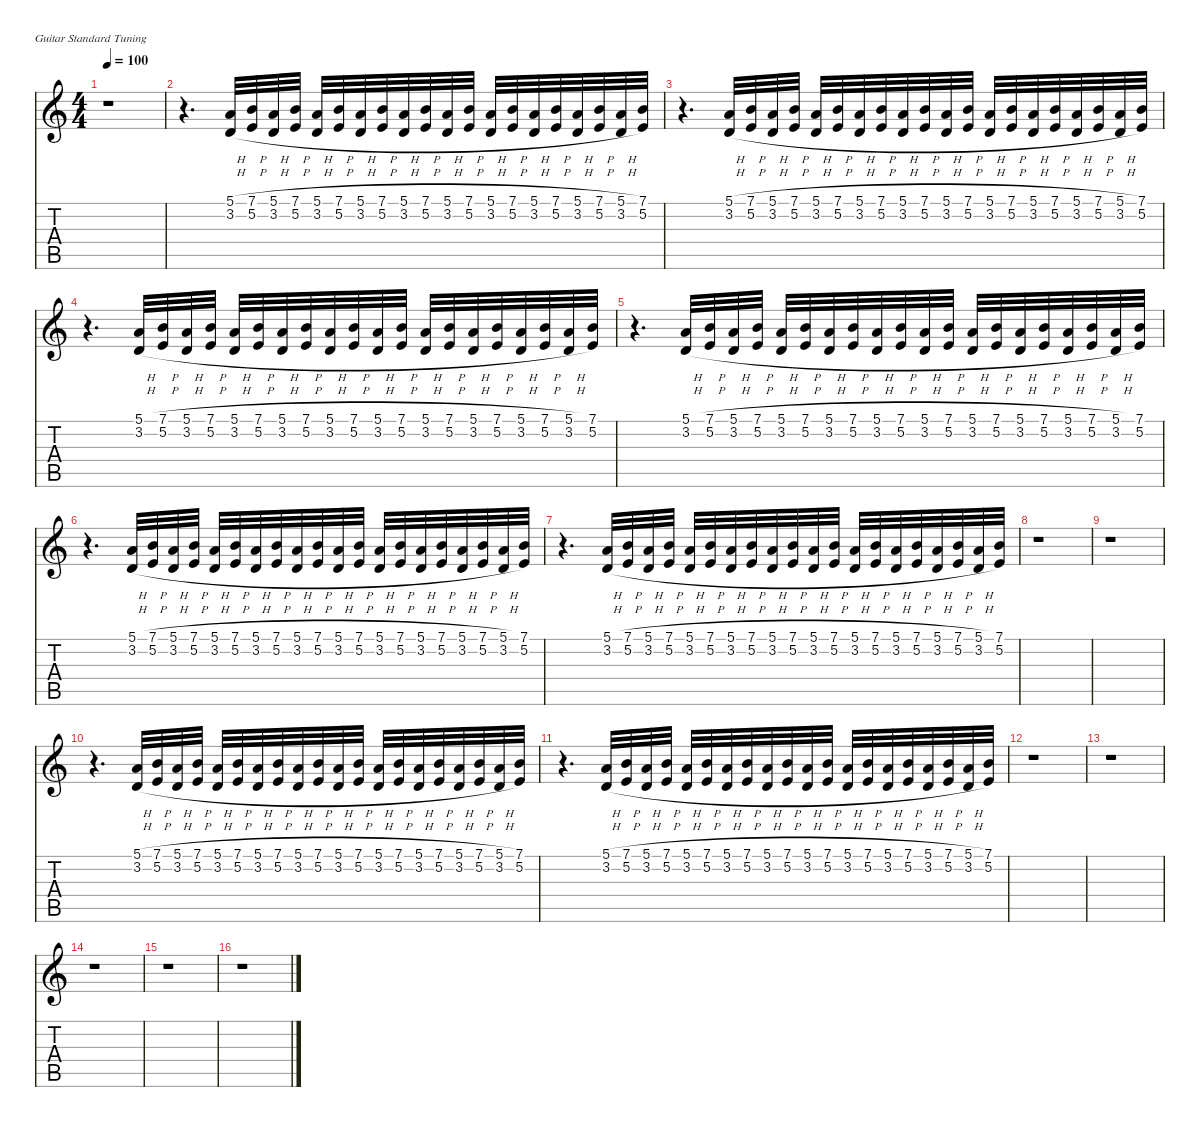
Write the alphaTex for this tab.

\defaultSystemsLayout 4
\hideDynamics
\bracketExtendMode nobrackets
\singleTrackTrackNamePolicy hidden
\multiTrackTrackNamePolicy hidden
\firstSystemTrackNameMode fullname
\firstSystemTrackNameOrientation horizontal
\otherSystemsTrackNameOrientation horizontal
\track ("Guitar I" "vln.") {instrument violin}
\staff {score tabs}
\tuning (E4 B3 G3 D3 A2 E2)
\ts (4 4)
\tempo 100
\clef g2
\ks c
r.1{dy pp instrument violin beam Down} |
r.4{d beam Down} (5.1{h} 3.2{h}).32{beam Up} (7.1{h} 5.2{h}).32{beam Up} (5.1{h} 3.2{h}).32{beam Up} (7.1{h} 5.2{h}).32{beam Up} (5.1{h} 3.2{h}).32{beam Up} (7.1{h} 5.2{h}).32{beam Up} (5.1{h} 3.2{h}).32{beam Up} (7.1{h} 5.2{h}).32{beam Up} (5.1{h} 3.2{h}).32{beam Up} (7.1{h} 5.2{h}).32{beam Up} (5.1{h} 3.2{h}).32{beam Up} (7.1{h} 5.2{h}).32{beam Up} (5.1{h} 3.2{h}).32{beam Up} (7.1{h} 5.2{h}).32{beam Up} (5.1{h} 3.2{h}).32{beam Up} (7.1{h} 5.2{h}).32{beam Up} (5.1{h} 3.2{h}).32{beam Up} (7.1{h} 5.2{h}).32{beam Up} (5.1{h} 3.2{h}).32{beam Up} (7.1 5.2).32{beam Up} |
r.4{d beam Down} (5.1{h} 3.2{h}).32{beam Up} (7.1{h} 5.2{h}).32{beam Up} (5.1{h} 3.2{h}).32{beam Up} (7.1{h} 5.2{h}).32{beam Up} (5.1{h} 3.2{h}).32{beam Up} (7.1{h} 5.2{h}).32{beam Up} (5.1{h} 3.2{h}).32{beam Up} (7.1{h} 5.2{h}).32{beam Up} (5.1{h} 3.2{h}).32{beam Up} (7.1{h} 5.2{h}).32{beam Up} (5.1{h} 3.2{h}).32{beam Up} (7.1{h} 5.2{h}).32{beam Up} (5.1{h} 3.2{h}).32{beam Up} (7.1{h} 5.2{h}).32{beam Up} (5.1{h} 3.2{h}).32{beam Up} (7.1{h} 5.2{h}).32{beam Up} (5.1{h} 3.2{h}).32{beam Up} (7.1{h} 5.2{h}).32{beam Up} (5.1{h} 3.2{h}).32{beam Up} (7.1 5.2).32{beam Up} |
r.4{d beam Down} (5.1{h} 3.2{h}).32{beam Up} (7.1{h} 5.2{h}).32{beam Up} (5.1{h} 3.2{h}).32{beam Up} (7.1{h} 5.2{h}).32{beam Up} (5.1{h} 3.2{h}).32{beam Up} (7.1{h} 5.2{h}).32{beam Up} (5.1{h} 3.2{h}).32{beam Up} (7.1{h} 5.2{h}).32{beam Up} (5.1{h} 3.2{h}).32{beam Up} (7.1{h} 5.2{h}).32{beam Up} (5.1{h} 3.2{h}).32{beam Up} (7.1{h} 5.2{h}).32{beam Up} (5.1{h} 3.2{h}).32{beam Up} (7.1{h} 5.2{h}).32{beam Up} (5.1{h} 3.2{h}).32{beam Up} (7.1{h} 5.2{h}).32{beam Up} (5.1{h} 3.2{h}).32{beam Up} (7.1{h} 5.2{h}).32{beam Up} (5.1{h} 3.2{h}).32{beam Up} (7.1 5.2).32{beam Up} |
r.4{d beam Down} (5.1{h} 3.2{h}).32{beam Up} (7.1{h} 5.2{h}).32{beam Up} (5.1{h} 3.2{h}).32{beam Up} (7.1{h} 5.2{h}).32{beam Up} (5.1{h} 3.2{h}).32{beam Up} (7.1{h} 5.2{h}).32{beam Up} (5.1{h} 3.2{h}).32{beam Up} (7.1{h} 5.2{h}).32{beam Up} (5.1{h} 3.2{h}).32{beam Up} (7.1{h} 5.2{h}).32{beam Up} (5.1{h} 3.2{h}).32{beam Up} (7.1{h} 5.2{h}).32{beam Up} (5.1{h} 3.2{h}).32{beam Up} (7.1{h} 5.2{h}).32{beam Up} (5.1{h} 3.2{h}).32{beam Up} (7.1{h} 5.2{h}).32{beam Up} (5.1{h} 3.2{h}).32{beam Up} (7.1{h} 5.2{h}).32{beam Up} (5.1{h} 3.2{h}).32{beam Up} (7.1 5.2).32{beam Up} |
r.4{d beam Down} (5.1{h} 3.2{h}).32{beam Up} (7.1{h} 5.2{h}).32{beam Up} (5.1{h} 3.2{h}).32{beam Up} (7.1{h} 5.2{h}).32{beam Up} (5.1{h} 3.2{h}).32{beam Up} (7.1{h} 5.2{h}).32{beam Up} (5.1{h} 3.2{h}).32{beam Up} (7.1{h} 5.2{h}).32{beam Up} (5.1{h} 3.2{h}).32{beam Up} (7.1{h} 5.2{h}).32{beam Up} (5.1{h} 3.2{h}).32{beam Up} (7.1{h} 5.2{h}).32{beam Up} (5.1{h} 3.2{h}).32{beam Up} (7.1{h} 5.2{h}).32{beam Up} (5.1{h} 3.2{h}).32{beam Up} (7.1{h} 5.2{h}).32{beam Up} (5.1{h} 3.2{h}).32{beam Up} (7.1{h} 5.2{h}).32{beam Up} (5.1{h} 3.2{h}).32{beam Up} (7.1 5.2).32{beam Up} |
r.4{d beam Down} (5.1{h} 3.2{h}).32{beam Up} (7.1{h} 5.2{h}).32{beam Up} (5.1{h} 3.2{h}).32{beam Up} (7.1{h} 5.2{h}).32{beam Up} (5.1{h} 3.2{h}).32{beam Up} (7.1{h} 5.2{h}).32{beam Up} (5.1{h} 3.2{h}).32{beam Up} (7.1{h} 5.2{h}).32{beam Up} (5.1{h} 3.2{h}).32{beam Up} (7.1{h} 5.2{h}).32{beam Up} (5.1{h} 3.2{h}).32{beam Up} (7.1{h} 5.2{h}).32{beam Up} (5.1{h} 3.2{h}).32{beam Up} (7.1{h} 5.2{h}).32{beam Up} (5.1{h} 3.2{h}).32{beam Up} (7.1{h} 5.2{h}).32{beam Up} (5.1{h} 3.2{h}).32{beam Up} (7.1{h} 5.2{h}).32{beam Up} (5.1{h} 3.2{h}).32{beam Up} (7.1 5.2).32{beam Up} |
r.1{beam Down} |
r.1{beam Down} |
r.4{d beam Down} (5.1{h} 3.2{h}).32{beam Up} (7.1{h} 5.2{h}).32{beam Up} (5.1{h} 3.2{h}).32{beam Up} (7.1{h} 5.2{h}).32{beam Up} (5.1{h} 3.2{h}).32{beam Up} (7.1{h} 5.2{h}).32{beam Up} (5.1{h} 3.2{h}).32{beam Up} (7.1{h} 5.2{h}).32{beam Up} (5.1{h} 3.2{h}).32{beam Up} (7.1{h} 5.2{h}).32{beam Up} (5.1{h} 3.2{h}).32{beam Up} (7.1{h} 5.2{h}).32{beam Up} (5.1{h} 3.2{h}).32{beam Up} (7.1{h} 5.2{h}).32{beam Up} (5.1{h} 3.2{h}).32{beam Up} (7.1{h} 5.2{h}).32{beam Up} (5.1{h} 3.2{h}).32{beam Up} (7.1{h} 5.2{h}).32{beam Up} (5.1{h} 3.2{h}).32{beam Up} (7.1 5.2).32{beam Up} |
r.4{d beam Down} (5.1{h} 3.2{h}).32{beam Up} (7.1{h} 5.2{h}).32{beam Up} (5.1{h} 3.2{h}).32{beam Up} (7.1{h} 5.2{h}).32{beam Up} (5.1{h} 3.2{h}).32{beam Up} (7.1{h} 5.2{h}).32{beam Up} (5.1{h} 3.2{h}).32{beam Up} (7.1{h} 5.2{h}).32{beam Up} (5.1{h} 3.2{h}).32{beam Up} (7.1{h} 5.2{h}).32{beam Up} (5.1{h} 3.2{h}).32{beam Up} (7.1{h} 5.2{h}).32{beam Up} (5.1{h} 3.2{h}).32{beam Up} (7.1{h} 5.2{h}).32{beam Up} (5.1{h} 3.2{h}).32{beam Up} (7.1{h} 5.2{h}).32{beam Up} (5.1{h} 3.2{h}).32{beam Up} (7.1{h} 5.2{h}).32{beam Up} (5.1{h} 3.2{h}).32{beam Up} (7.1 5.2).32{beam Up} |
r.1{beam Down} |
r.1{beam Down} |
r.1{beam Down} |
r.1{beam Down} |
r.1{beam Down}
